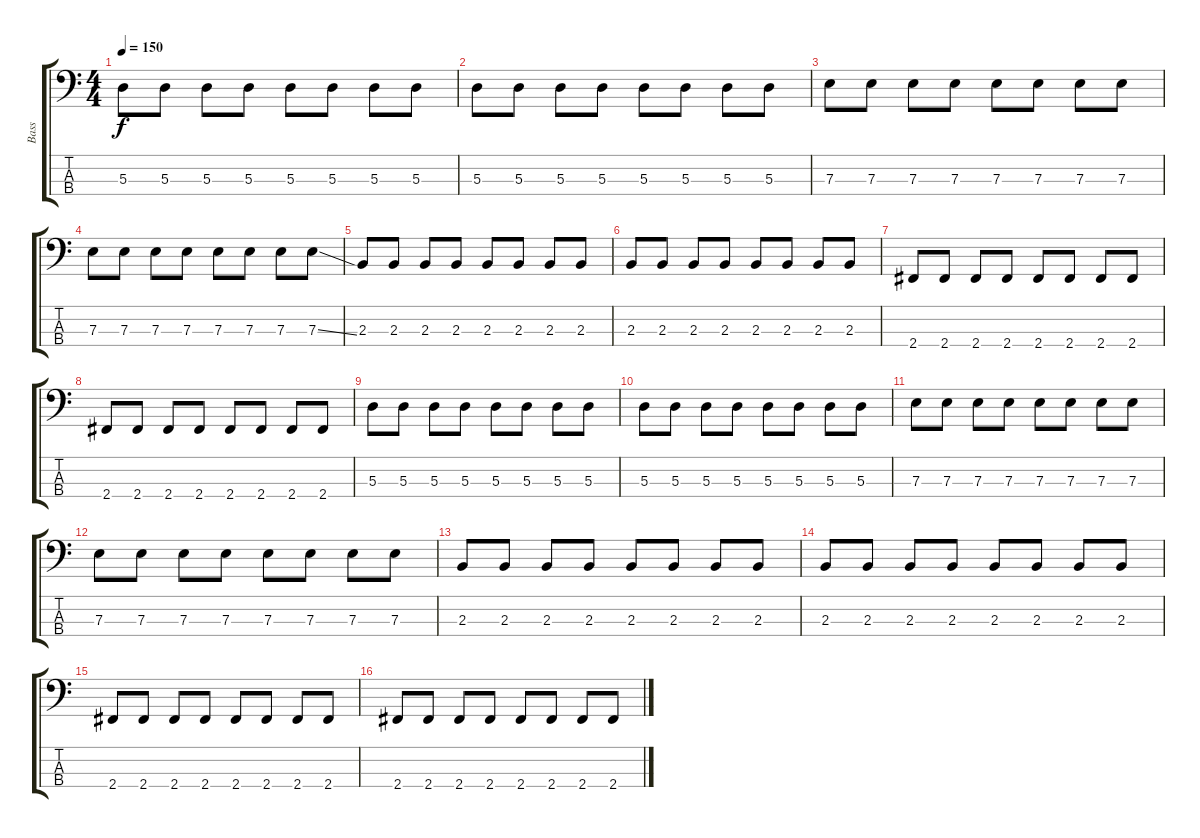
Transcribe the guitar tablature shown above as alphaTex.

\track ("Bass" "Bass") {instrument electricbassfinger}
\staff {score tabs}
\tuning (G2 D2 A1 E1) {hide}
\ts (4 4)
\tempo 150
\clef f4
\ks c
5.3.8{dy f} 5.3.8 5.3.8 5.3.8 5.3.8 5.3.8 5.3.8 5.3.8 |
5.3.8 5.3.8 5.3.8 5.3.8 5.3.8 5.3.8 5.3.8 5.3.8 |
7.3.8 7.3.8 7.3.8 7.3.8 7.3.8 7.3.8 7.3.8 7.3.8 |
7.3.8 7.3.8 7.3.8 7.3.8 7.3.8 7.3.8 7.3.8 7.3{ss}.8 |
2.3.8 2.3.8 2.3.8 2.3.8 2.3.8 2.3.8 2.3.8 2.3.8 |
2.3.8 2.3.8 2.3.8 2.3.8 2.3.8 2.3.8 2.3.8 2.3.8 |
2.4.8 2.4.8 2.4.8 2.4.8 2.4.8 2.4.8 2.4.8 2.4.8 |
2.4.8 2.4.8 2.4.8 2.4.8 2.4.8 2.4.8 2.4.8 2.4.8 |
5.3.8 5.3.8 5.3.8 5.3.8 5.3.8 5.3.8 5.3.8 5.3.8 |
5.3.8 5.3.8 5.3.8 5.3.8 5.3.8 5.3.8 5.3.8 5.3.8 |
7.3.8 7.3.8 7.3.8 7.3.8 7.3.8 7.3.8 7.3.8 7.3.8 |
7.3.8 7.3.8 7.3.8 7.3.8 7.3.8 7.3.8 7.3.8 7.3.8 |
2.3.8 2.3.8 2.3.8 2.3.8 2.3.8 2.3.8 2.3.8 2.3.8 |
2.3.8 2.3.8 2.3.8 2.3.8 2.3.8 2.3.8 2.3.8 2.3.8 |
2.4.8 2.4.8 2.4.8 2.4.8 2.4.8 2.4.8 2.4.8 2.4.8 |
2.4.8 2.4.8 2.4.8 2.4.8 2.4.8 2.4.8 2.4.8 2.4.8
